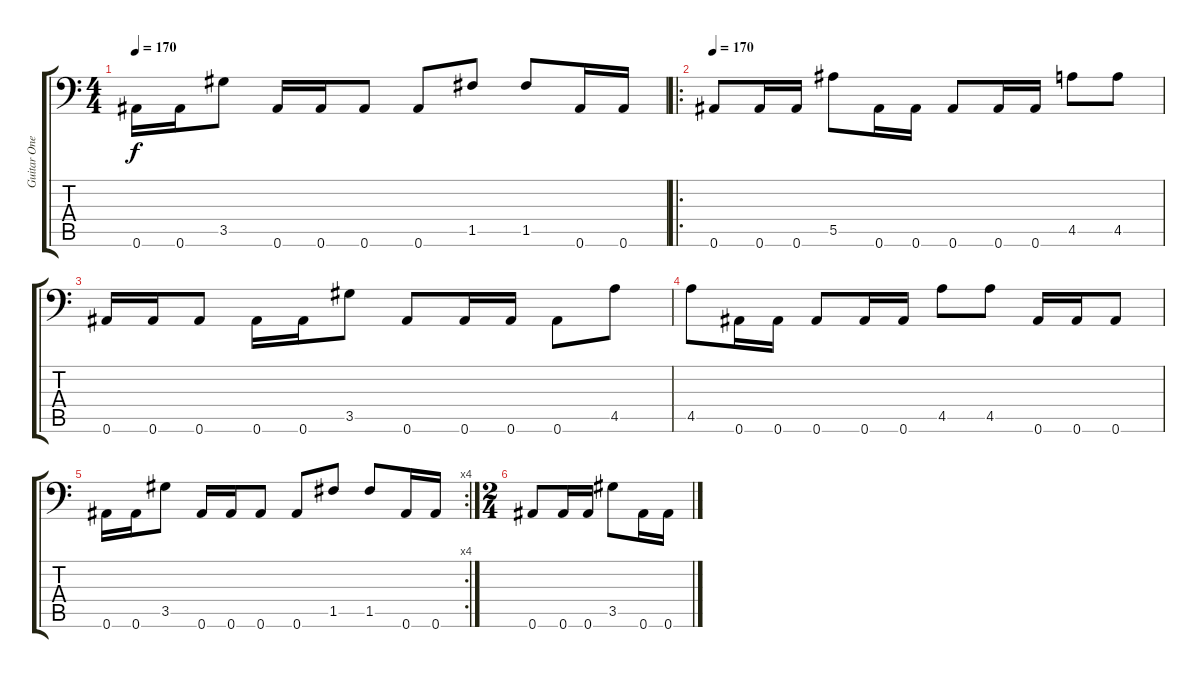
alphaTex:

\track ("Guitar One" "Guitar One") {instrument distortionguitar}
\staff {score tabs}
\tuning (C4 G3 Eb3 Bb2 F2 Bb1) {hide}
\ts (4 4)
\tempo 170
\clef f4
\ks c
0.6.16{dy f} 0.6.16 3.5.8 0.6.16 0.6.16 0.6.8 0.6.8 1.5.8 1.5.8 0.6.16 0.6.16 |
\ro
\tempo 170
0.6.8 0.6.16 0.6.16 5.5.8 0.6.16 0.6.16 0.6.8 0.6.16 0.6.16 4.5.8 4.5.8 |
0.6.16 0.6.16 0.6.8 0.6.16 0.6.16 3.5.8 0.6.8 0.6.16 0.6.16 0.6.8 4.5.8 |
4.5.8 0.6.16 0.6.16 0.6.8 0.6.16 0.6.16 4.5.8 4.5.8 0.6.16 0.6.16 0.6.8 |
\rc 4
0.6.16 0.6.16 3.5.8 0.6.16 0.6.16 0.6.8 0.6.8 1.5.8 1.5.8 0.6.16 0.6.16 |
\ts (2 4)
0.6.8 0.6.16 0.6.16 3.5.8 0.6.16 0.6.16
